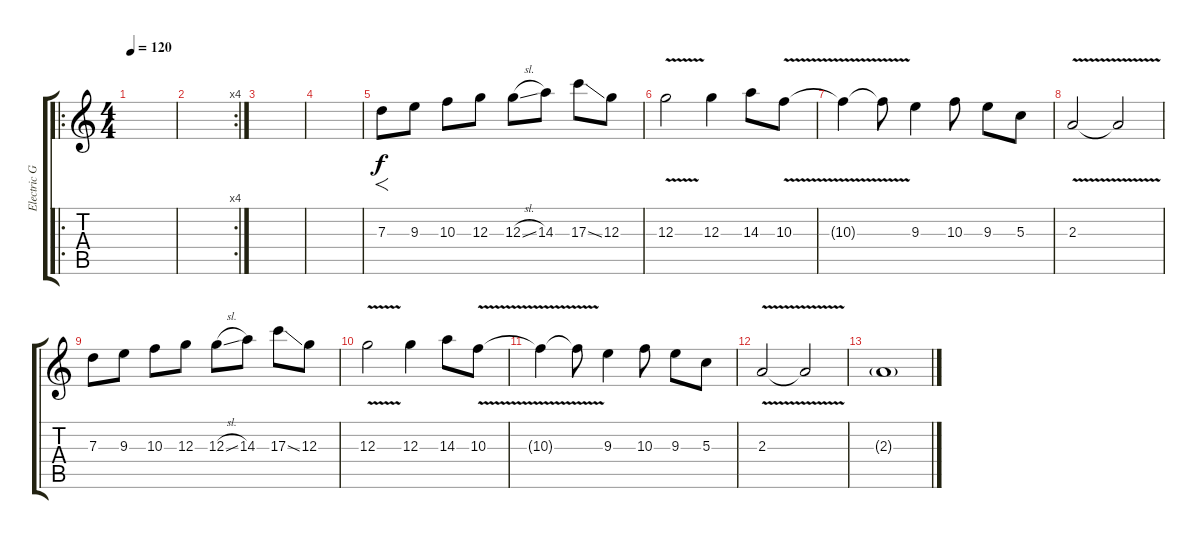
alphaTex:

\track ("Electric Guitar" "Electric G") {instrument distortionguitar}
\staff {score tabs}
\tuning (E4 B3 G3 D3 A2 D2) {hide}
\ro
\ts (4 4)
\tempo 120
\clef g2
\ks c
|
\rc 4
|
|
|
7.3.8{f} 9.3.8 10.3.8 12.3.8 12.3{sl}.8 14.3.8 17.3{ss}.8 12.3.8 |
12.3{v}.2 12.3.4 14.3.8 10.3{v}.8 |
10.3{v t}.4 10.3{t}.8 9.3.4 10.3.8 9.3.8 5.3.8 |
2.3{v}.2 2.3{t}.2 |
7.3.8 9.3.8 10.3.8 12.3.8 12.3{sl}.8 14.3.8 17.3{ss}.8 12.3.8 |
12.3{v}.2 12.3.4 14.3.8 10.3{v}.8 |
10.3{v t}.4 10.3{t}.8 9.3.4 10.3.8 9.3.8 5.3.8 |
2.3{v}.2 2.3{t}.2 |
2.3{g}.1
